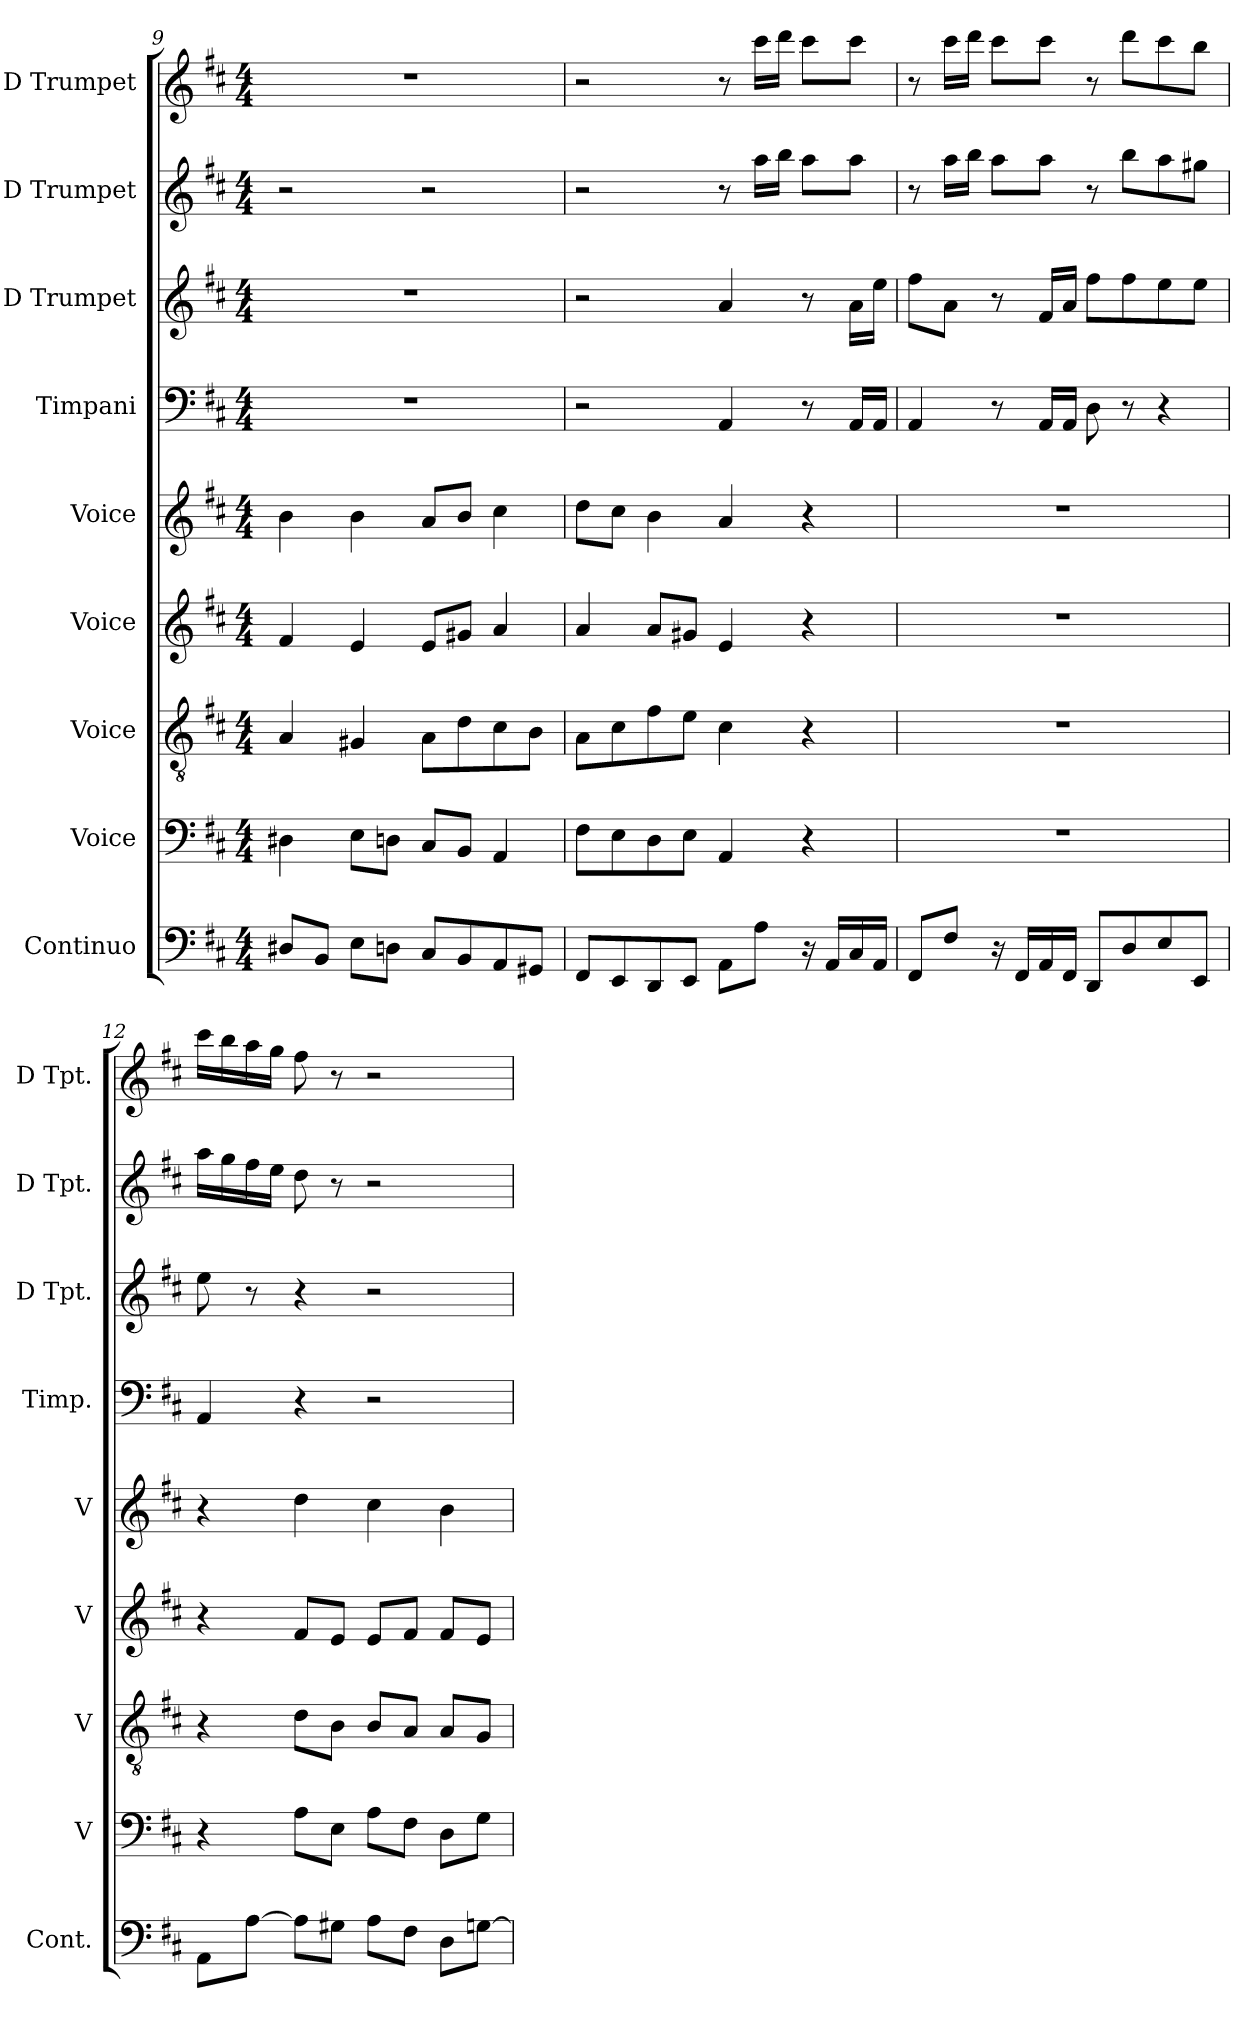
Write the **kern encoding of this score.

**kern	**kern	**kern	**kern	**kern	**kern	**kern	**kern	**kern
*part9	*part8	*part7	*part6	*part5	*part4	*part3	*part2	*part1
*staff9	*staff8	*staff7	*staff6	*staff5	*staff4	*staff3	*staff2	*staff1
*I"Continuo	*I"Voice	*I"Voice	*I"Voice	*I"Voice	*I"Timpani	*I"D Trumpet	*I"D Trumpet	*I"D Trumpet
*I'Cont.	*I'V	*I'V	*I'V	*I'V	*I'Timp.	*I'D Tpt.	*I'D Tpt.	*I'D Tpt.
*clefF4	*clefF4	*clefGv2	*clefG2	*clefG2	*clefF4	*clefG2	*clefG2	*clefG2
*k[f#c#]	*k[f#c#]	*k[f#c#]	*k[f#c#]	*k[f#c#]	*k[f#c#]	*k[f#c#]	*k[f#c#]	*k[f#c#]
*M4/4	*M4/4	*M4/4	*M4/4	*M4/4	*M4/4	*M4/4	*M4/4	*M4/4
=9	=9	=9	=9	=9	=9	=9	=9	=9
8D#XL	4D#X	4A	4f#	4b	1r	1r	2r	1r
8BBJ	.	.	.	.	.	.	.	.
8EL	8EL	4G#X	4e	4b	.	.	.	.
8DnJ	8DnJ	.	.	.	.	.	.	.
8C#L	8C#L	8AL	8eL	8aL	.	.	2r	.
8BB	8BBJ	8d	8g#XJ	8bJ	.	.	.	.
8AA	4AA	8c#	4a	4cc#	.	.	.	.
8GG#XJ	.	8BJ	.	.	.	.	.	.
=10	=10	=10	=10	=10	=10	=10	=10	=10
8FF#L	8F#L	8AL	4a	8ddL	2r	2r	2r	2r
8EE	8E	8c#	.	8cc#J	.	.	.	.
8DD	8D	8f#	8aL	4b	.	.	.	.
8EEJ	8EJ	8eJ	8g#XJ	.	.	.	.	.
8AAL	4AA	4c#	4e	4a	4AA	4a	8r	8r
8AJ	.	.	.	.	.	.	16aaLL	16ccc#LL
.	.	.	.	.	.	.	16bbJJ	16dddJJ
16r	4r	4r	4r	4r	8r	8r	8aaL	8ccc#L
16AALL	.	.	.	.	.	.	.	.
16C#	.	.	.	.	16AALL	16aLL	8aaJ	8ccc#J
16AAJJ	.	.	.	.	16AAJJ	16eeJJ	.	.
=11	=11	=11	=11	=11	=11	=11	=11	=11
8FF#L	1r	1r	1r	1r	4AA	8ff#L	8r	8r
8F#J	.	.	.	.	.	8aJ	16aaLL	16ccc#LL
.	.	.	.	.	.	.	16bbJJ	16dddJJ
16r	.	.	.	.	8r	8r	8aaL	8ccc#L
16FF#LL	.	.	.	.	.	.	.	.
16AA	.	.	.	.	16AALL	16f#LL	8aaJ	8ccc#J
16FF#JJ	.	.	.	.	16AAJJ	16aJJ	.	.
8DDL	.	.	.	.	8D	8ff#L	8r	8r
8D	.	.	.	.	8r	8ff#	8bbL	8dddL
8E	.	.	.	.	4r	8ee	8aa	8ccc#
8EEJ	.	.	.	.	.	8eeJ	8gg#XJ	8bbJ
=12	=12	=12	=12	=12	=12	=12	=12	=12
8AAL	4r	4r	4r	4r	4AA	8ee	16aaLL	16ccc#LL
.	.	.	.	.	.	.	16gg	16bb
[8AJ	.	.	.	.	.	8r	16ff#	16aa
.	.	.	.	.	.	.	16eeJJ	16ggJJ
8AL]	8AL	8dL	8f#L	4dd	4r	4r	8dd	8ff#
8G#XJ	8EJ	8BJ	8eJ	.	.	.	8r	8r
8AL	8AL	8BL	8eL	4cc#	2r	2r	2r	2r
8F#J	8F#J	8AJ	8f#J	.	.	.	.	.
8DL	8DL	8AL	8f#L	4b	.	.	.	.
[8GnJ	8GJ	8GJ	8eJ	.	.	.	.	.
=	=	=	=	=	=	=	=	=
*-	*-	*-	*-	*-	*-	*-	*-	*-
